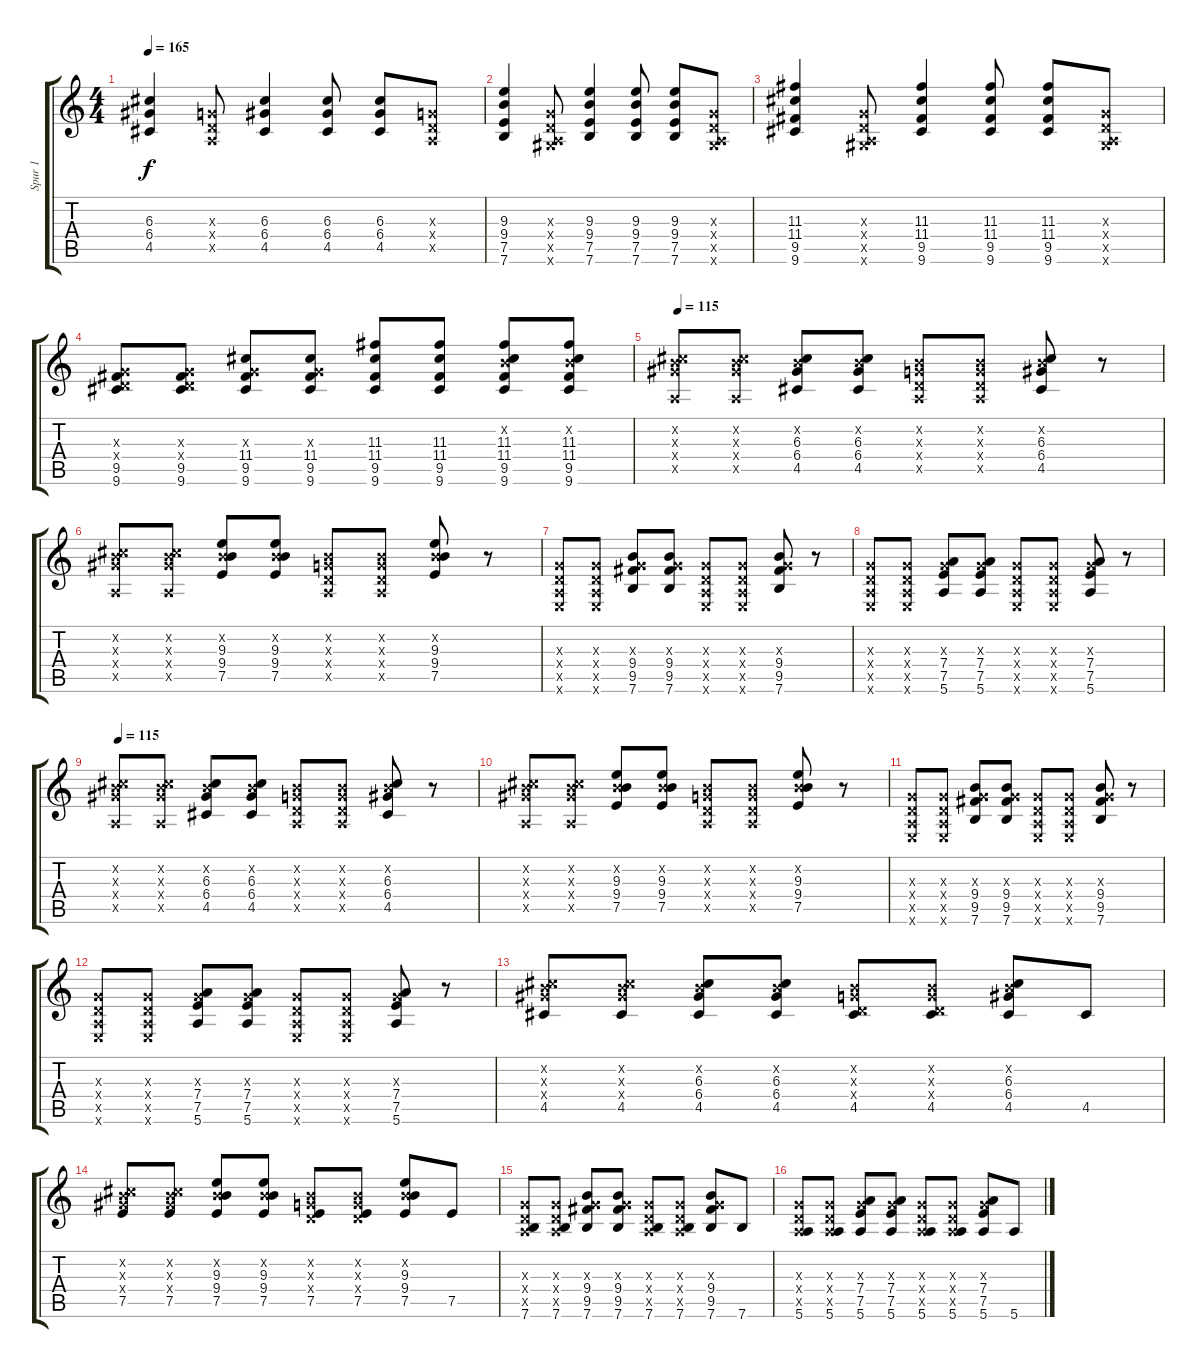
\track ("Spur 1" "Spur 1") {instrument electricguitarclean}
\staff {score tabs}
\tuning (E4 B3 G3 D3 A2 E2) {hide}
\ts (4 4)
\tempo 165
\clef g2
\ks c
(6.3 6.4 4.5).4{dy f} (0.3{x} 0.4{x} 0.5{x}).8 (6.3 6.4 4.5).4 (6.3 6.4 4.5).8 (6.3 6.4 4.5).8 (0.3{x} 0.4{x} 0.5{x}).8 |
(9.3 9.4 7.5 7.6).4 (0.3{x} 0.4{x} 0.5{x} 4.6{x}).8 (9.3 9.4 7.5 7.6).4 (9.3 9.4 7.5 7.6).8 (9.3 9.4 7.5 7.6).8 (0.3{x} 0.4{x} 0.5{x} 4.6{x}).8 |
(11.3 11.4 9.5 9.6).4 (0.3{x} 0.4{x} 0.5{x} 4.6{x}).8 (11.3 11.4 9.5 9.6).4 (11.3 11.4 9.5 9.6).8 (11.3 11.4 9.5 9.6).8 (0.3{x} 0.4{x} 0.5{x} 4.6{x}).8 |
(0.3{x} 0.4{x} 9.5 9.6).8 (0.3{x} 0.4{x} 9.5 9.6).8 (0.3{x} 11.4 9.5 9.6).8 (0.3{x} 11.4 9.5 9.6).8 (11.3 11.4 9.5 9.6).8 (11.3 11.4 9.5 9.6).8 (0.2{x} 11.3 11.4 9.5 9.6).8 (0.2{x} 11.3 11.4 9.5 9.6).8 |
\tempo 115
(0.2{x} 6.3{x} 6.4{x} 0.5{x}).8{instrument electricguitarclean} (0.2{x} 6.3{x} 6.4{x} 0.5{x}).8 (0.2{x} 6.3 6.4 4.5).8 (0.2{x} 6.3 6.4 4.5).8 (0.2{x} 0.3{x} 0.4{x} 0.5{x}).8 (0.2{x} 0.3{x} 0.4{x} 0.5{x}).8 (0.2{x} 6.3 6.4 4.5).8 r.8 |
(0.2{x} 6.3{x} 6.4{x} 0.5{x}).8 (0.2{x} 6.3{x} 6.4{x} 0.5{x}).8 (0.2{x} 9.3 9.4 7.5).8 (0.2{x} 9.3 9.4 7.5).8 (0.2{x} 0.3{x} 0.4{x} 0.5{x}).8 (0.2{x} 0.3{x} 0.4{x} 0.5{x}).8 (0.2{x} 9.3 9.4 7.5).8 r.8 |
(0.3{x} 0.4{x} 0.5{x} 0.6{x}).8 (0.3{x} 0.4{x} 0.5{x} 0.6{x}).8 (0.3{x} 9.4 9.5 7.6).8 (0.3{x} 9.4 9.5 7.6).8 (0.3{x} 0.4{x} 0.5{x} 0.6{x}).8 (0.3{x} 0.4{x} 0.5{x} 0.6{x}).8 (0.3{x} 9.4 9.5 7.6).8 r.8 |
(0.3{x} 0.4{x} 0.5{x} 0.6{x}).8 (0.3{x} 0.4{x} 0.5{x} 0.6{x}).8 (0.3{x} 7.4 7.5 5.6).8 (0.3{x} 7.4 7.5 5.6).8 (0.3{x} 0.4{x} 0.5{x} 0.6{x}).8 (0.3{x} 0.4{x} 0.5{x} 0.6{x}).8 (0.3{x} 7.4 7.5 5.6).8 r.8 |
\tempo 115
(0.2{x} 6.3{x} 6.4{x} 0.5{x}).8{instrument electricguitarclean} (0.2{x} 6.3{x} 6.4{x} 0.5{x}).8 (0.2{x} 6.3 6.4 4.5).8 (0.2{x} 6.3 6.4 4.5).8 (0.2{x} 0.3{x} 0.4{x} 0.5{x}).8 (0.2{x} 0.3{x} 0.4{x} 0.5{x}).8 (0.2{x} 6.3 6.4 4.5).8 r.8 |
(0.2{x} 6.3{x} 6.4{x} 0.5{x}).8 (0.2{x} 6.3{x} 6.4{x} 0.5{x}).8 (0.2{x} 9.3 9.4 7.5).8 (0.2{x} 9.3 9.4 7.5).8 (0.2{x} 0.3{x} 0.4{x} 0.5{x}).8 (0.2{x} 0.3{x} 0.4{x} 0.5{x}).8 (0.2{x} 9.3 9.4 7.5).8 r.8 |
(0.3{x} 0.4{x} 0.5{x} 0.6{x}).8 (0.3{x} 0.4{x} 0.5{x} 0.6{x}).8 (0.3{x} 9.4 9.5 7.6).8 (0.3{x} 9.4 9.5 7.6).8 (0.3{x} 0.4{x} 0.5{x} 0.6{x}).8 (0.3{x} 0.4{x} 0.5{x} 0.6{x}).8 (0.3{x} 9.4 9.5 7.6).8 r.8 |
(0.3{x} 0.4{x} 0.5{x} 0.6{x}).8 (0.3{x} 0.4{x} 0.5{x} 0.6{x}).8 (0.3{x} 7.4 7.5 5.6).8 (0.3{x} 7.4 7.5 5.6).8 (0.3{x} 0.4{x} 0.5{x} 0.6{x}).8 (0.3{x} 0.4{x} 0.5{x} 0.6{x}).8 (0.3{x} 7.4 7.5 5.6).8 r.8 |
(0.2{x} 6.3{x} 6.4{x} 4.5).8 (0.2{x} 6.3{x} 6.4{x} 4.5).8 (0.2{x} 6.3 6.4 4.5).8 (0.2{x} 6.3 6.4 4.5).8 (0.2{x} 0.3{x} 0.4{x} 4.5).8 (0.2{x} 0.3{x} 0.4{x} 4.5).8 (0.2{x} 6.3 6.4 4.5).8 4.5.8 |
(0.2{x} 6.3{x} 6.4{x} 7.5).8 (0.2{x} 6.3{x} 6.4{x} 7.5).8 (0.2{x} 9.3 9.4 7.5).8 (0.2{x} 9.3 9.4 7.5).8 (0.2{x} 0.3{x} 0.4{x} 7.5).8 (0.2{x} 0.3{x} 0.4{x} 7.5).8 (0.2{x} 9.3 9.4 7.5).8 7.5.8 |
(0.3{x} 0.4{x} 0.5{x} 7.6).8 (0.3{x} 0.4{x} 0.5{x} 7.6).8 (0.3{x} 9.4 9.5 7.6).8 (0.3{x} 9.4 9.5 7.6).8 (0.3{x} 0.4{x} 0.5{x} 7.6).8 (0.3{x} 0.4{x} 0.5{x} 7.6).8 (0.3{x} 9.4 9.5 7.6).8 7.6.8 |
(0.3{x} 0.4{x} 0.5{x} 5.6).8 (0.3{x} 0.4{x} 0.5{x} 5.6).8 (0.3{x} 7.4 7.5 5.6).8 (0.3{x} 7.4 7.5 5.6).8 (0.3{x} 0.4{x} 0.5{x} 5.6).8 (0.3{x} 0.4{x} 0.5{x} 5.6).8 (0.3{x} 7.4 7.5 5.6).8 5.6.8
